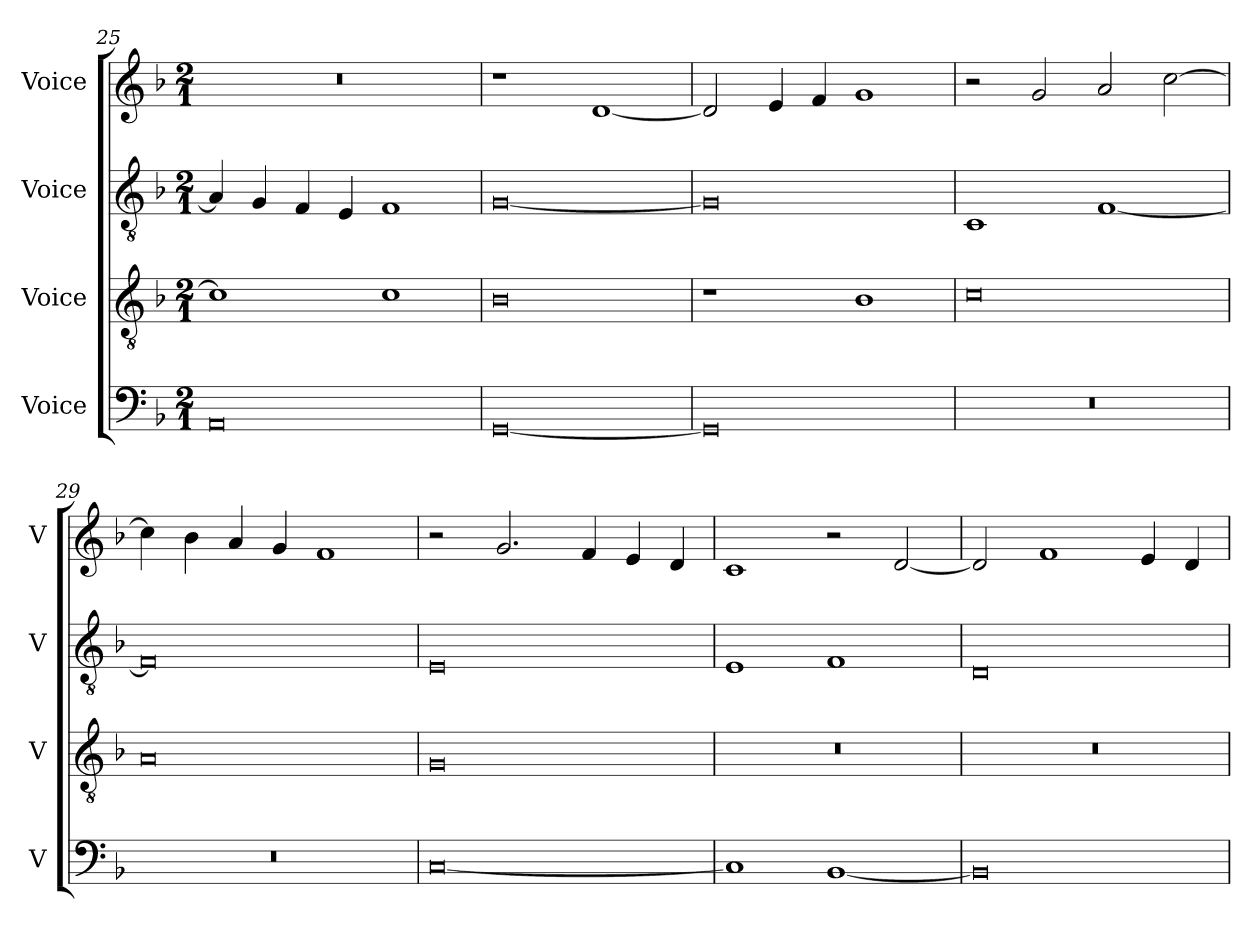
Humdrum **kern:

**kern	**kern	**kern	**kern
*part4	*part3	*part2	*part1
*staff4	*staff3	*staff2	*staff1
*I"Voice	*I"Voice	*I"Voice	*I"Voice
*I'V	*I'V	*I'V	*I'V
*clefF4	*clefGv2	*clefGv2	*clefG2
*k[b-]	*k[b-]	*k[b-]	*k[b-]
*M2/1	*M2/1	*M2/1	*M2/1
=25	=25	=25	=25
0AA	1c]	4A/]	0r
.	.	4G/	.
.	.	4F/	.
.	.	4E/	.
.	1c	1F	.
=26	=26	=26	=26
[0GG	0B-	[0G	1r
.	.	.	[1d
!!LO:LB:g=z
=27	=27	=27	=27
0GG]	1r	0G]	2d/]
.	.	.	4e/
.	.	.	4f/
.	1B-	.	1g
=28	=28	=28	=28
0r	0c	1C	2r
.	.	.	2g/
.	.	[1F	2a/
.	.	.	[2cc\
=29	=29	=29	=29
0r	0A	0F]	4cc\]
.	.	.	4b-\
.	.	.	4a/
.	.	.	4g/
.	.	.	1f
=30	=30	=30	=30
[0C	0G	0E	2r
.	.	.	2.g/
.	.	.	4f/
.	.	.	4e/
.	.	.	4d/
!!LO:LB:g=z
=31	=31	=31	=31
1C]	0r	1E	1c
[1BB-	.	1F	2r
.	.	.	[2d/
=32	=32	=32	=32
0BB-]	0r	0D	2d/]
.	.	.	1f
.	.	.	4e/
.	.	.	4d/
=	=	=	=
*-	*-	*-	*-
